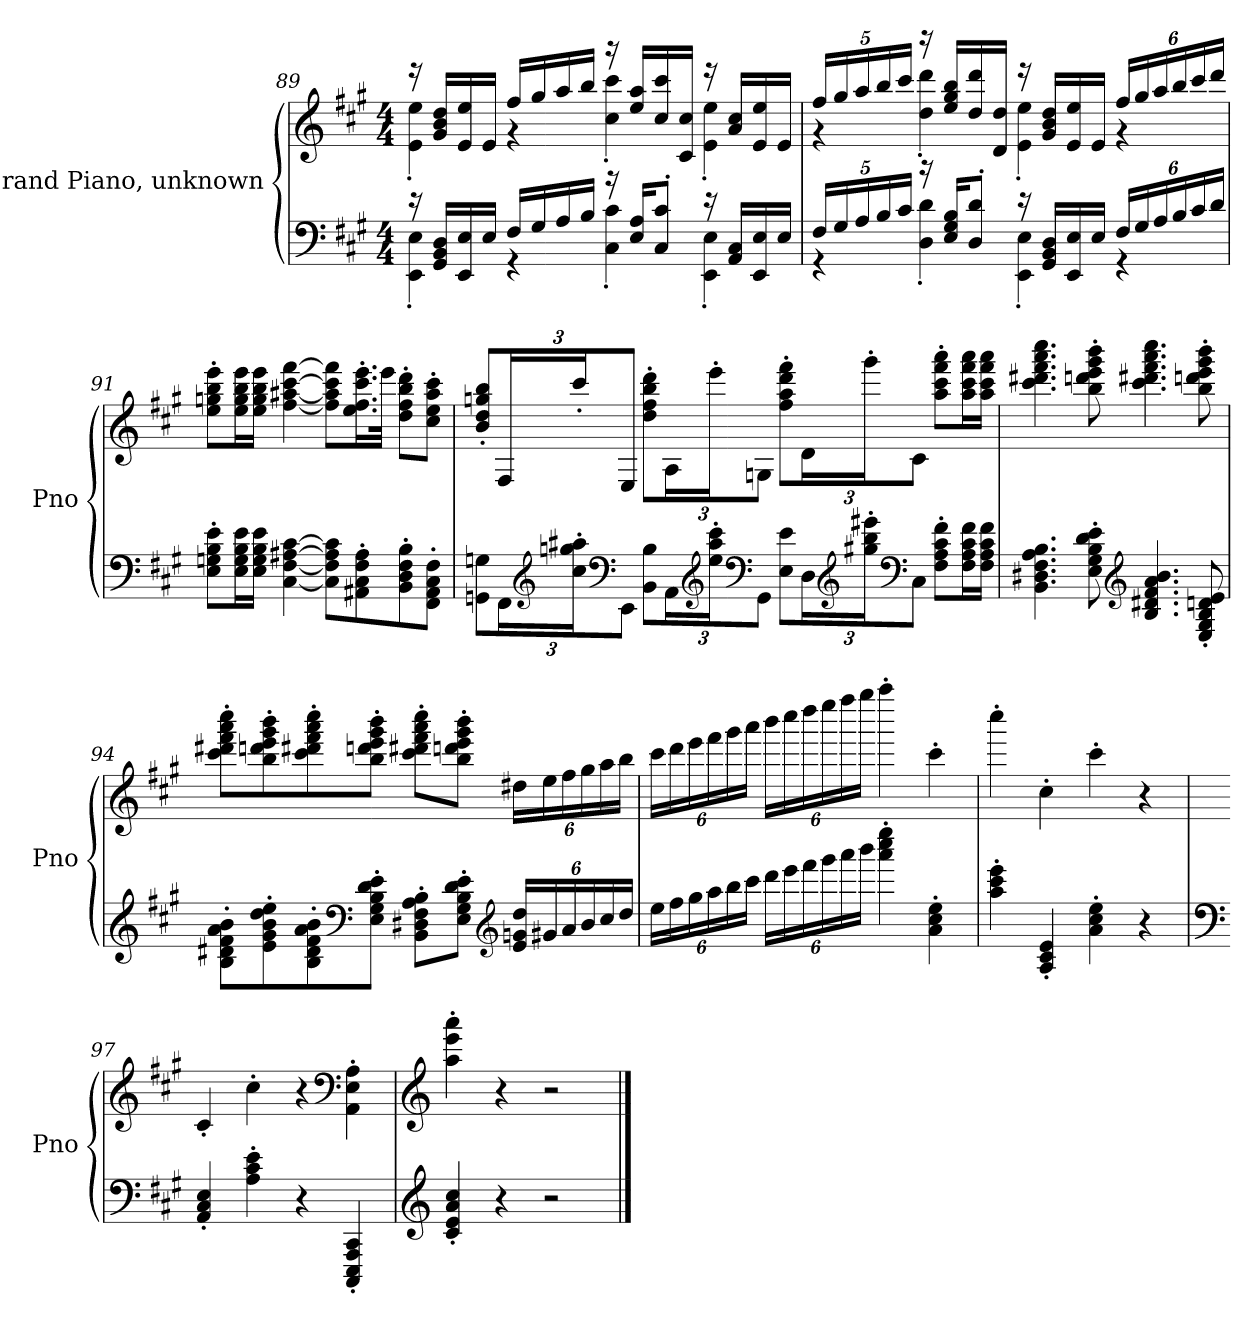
**kern	**kern
*part1	*part1
*staff2	*staff1
*I"Grand Piano, unknown	*
*I'Pno	*
*clefF4	*clefG2
*k[f#c#g#]	*k[f#c#g#]
*M4/4	*M4/4
=89	=89
*^	*^
16r	4EE\' 4E\'	16r	4e\' 4ee\'
16GG#/ 16BB/ 16D/LL	.	16g#/ 16b/ 16dd/LL	.
16EE/ 16E/	.	16e/ 16ee/	.
16E/JJ	.	16e/JJ	.
16F#/LL	4r	16ff#/LL	4r
16G#/	.	16gg#/	.
16A/	.	16aa/	.
16B/JJ	.	16bb/JJ	.
16r	4C#\' 4c#\'	16r	4cc#\' 4ccc#\'
16E/ 16A/KL	.	16ee/ 16aa/LL	.
8C#/' 8c#/'J	.	16cc#/ 16ccc#/	.
.	.	16c#/ 16cc#/JJ	.
16r	4EE\' 4E\'	16r	4e\' 4ee\'
16AA/ 16C#/LL	.	16a/ 16cc#/LL	.
16EE/ 16E/	.	16e/ 16ee/	.
16E/JJ	.	16e/JJ	.
!!LO:PB:g=z	!!
=90	=90	=90	=90
*Xbrackettup	*	*Xbrackettup	*
20F#/LL	4r	20ff#/LL	4r
20G#/	.	20gg#/	.
20A/	.	20aa/	.
20B/	.	20bb/	.
20c#/JJ	.	20ccc#/JJ	.
16r	4D\' 4d\'	16r	4dd\' 4ddd\'
16E/ 16G#/ 16B/KL	.	16ee/ 16gg#/ 16bb/LL	.
8D/' 8d/'J	.	16dd/ 16ddd/	.
.	.	16d/ 16dd/JJ	.
16r	4EE\' 4E\'	16r	4e\' 4ee\'
16GG#/ 16BB/ 16D/LL	.	16g#/ 16b/ 16dd/LL	.
16EE/ 16E/	.	16e/ 16ee/	.
16E/JJ	.	16e/JJ	.
24F#/LL	4r	24ff#/LL	4r
24G#/	.	24gg#/	.
24A/	.	24aa/	.
24B/	.	24bb/	.
24c#/	.	24ccc#/	.
24d/JJ	.	24ddd/JJ	.
*v	*v	*	*
*	*v	*v
=91	=91
8E\' 8Gn\' 8B\' 8e\'L	8ee\' 8ggn\' 8bb\' 8eee\'L
16E\ 16G\ 16B\ 16e\L	16ee\ 16gg\ 16bb\ 16eee\L
16E\ 16G\ 16B\ 16e\JJ	16ee\ 16gg\ 16bb\ 16eee\JJ
[4C#\ [4F#\ [4A#X\ [4c#\	[4ff#\ [4aa#X\ [4ccc#\ [4fff#\
8C#\] 8F#\] 8A#\] 8c#\]L	8ff#\] 8aa#\] 8ccc#\] 8fff#\]L
8AA#X\' 8C#\' 8F#\' 8A#\'	16.ee\' 16.ff#\' 16.ccc#\' 16.eee\'L
.	32eee\JJk
8BB\' 8D\' 8F#\' 8B\'	8dd\' 8ff#\' 8bb\' 8ddd\'L
8FF#\' 8AA#\' 8C#\' 8F#\'J	8cc#\' 8ee\' 8aa#\' 8ccc#\'J
!!LO:LB:g=z
=92	=92
12GGn\ 12Gn\L	12b/' 12dd/' 12ggn/' 12bb/'L
24FF#\L	24F#/L
*clefG2	*
24cc#\' 24ggn\' 24aa#X\'J	24ccc#'/J
*clefF4	*
12EE\J	12E/J
12BB\ 12B\L	12dd\' 12ff#\' 12bb\' 12ddd\'L
24AA\L	24A\L
*clefG2	*
24ee\' 24aa#\' 24ccc#\'J	24eee'\J
*clefF4	*
12GG\J	12Gn\J
12E\ 12e\L	12ff#\' 12aa\' 12ddd\' 12fff#\'L
24D\L	24d\L
*clefG2	*
24gg#X\' 24bb\' 24eee#X\'J	24ggg#'\J
*clefF4	*
12C#\J	12c#\J
8F#\' 8A\' 8c#\' 8f#\'L	8aa\' 8ccc#\' 8fff#\' 8aaa\'L
16F#\ 16A\ 16c#\ 16f#\L	16aa\ 16ccc#\ 16fff#\ 16aaa\L
16F#\ 16A\ 16c#\ 16f#\JJ	16aa\ 16ccc#\ 16fff#\ 16aaa\JJ
=93	=93
4.BB\ 4.D#X\ 4.F#\ 4.A\ 4.B\	4.ccc#\ 4.ddd#X\ 4.fff#\ 4.aaa\ 4.cccc#\
8E\' 8G#\' 8B\' 8d\' 8e\'	8bb\' 8dddn\' 8eee\' 8ggg#\' 8bbb\'
*clefG2	*
4.B/ 4.d#X/ 4.f#/ 4.a/ 4.b/	4.ccc#\ 4.ddd#X\ 4.fff#\ 4.aaa\ 4.cccc#\
8E/' 8G#/' 8B/' 8dn/' 8e/'	8bb\' 8dddn\' 8eee\' 8ggg#\' 8bbb\'
!!LO:LB:g=z
=94	=94
8B\' 8d#X\' 8f#\' 8a\' 8b\'L	8ccc#\' 8ddd#X\' 8fff#\' 8aaa\' 8cccc#\'L
8e\' 8g#\' 8b\' 8dd\' 8ee\'	8bb\' 8dddn\' 8eee\' 8ggg#\' 8bbb\'
8B\' 8d#\' 8f#\' 8a\' 8b\'	8ccc#\' 8ddd#X\' 8fff#\' 8aaa\' 8cccc#\'
*clefF4	*
8E\' 8G#\' 8B\' 8d#\' 8e\'J	8bb\' 8dddn\' 8eee\' 8ggg#\' 8bbb\'J
8BB\' 8D#X\' 8F#\' 8A\' 8B\'L	8ccc#\' 8ddd#X\' 8fff#\' 8aaa\' 8cccc#\'L
8E\' 8G#\' 8B\' 8d#\' 8e\'J	8bb\' 8dddn\' 8eee\' 8ggg#\' 8bbb\'J
*clefG2	*
24e/ 24gn/ 24dd/LL	24dd#X\LL
24g#X/	24ee\
24a/	24ff#\
24b/	24gg#\
24cc#/	24aa\
24dd/JJ	24bb\JJ
=95	=95
24ee\LL	24ccc#\LL
24ff#\	24ddd\
24gg#\	24eee\
24aa\	24fff#\
24bb\	24ggg#\
24ccc#\JJ	24aaa\JJ
24ddd\LL	24bbb\LL
24eee\	24cccc#\
24fff#\	24dddd\
24ggg#\	24eeee\
24aaa\	24ffff#\
24bbb\JJ	24gggg#\JJ
4aaa\' 4cccc#\' 4eeee\'	4aaaa'\
4a\' 4cc#\' 4ee\'	4ccc#'\
!!LO:LB:g=z
=96	=96
4aa\' 4ccc#\' 4eee\'	4cccc#'\
4A/' 4c#/' 4e/'	4cc#'\
4a\' 4cc#\' 4ee\'	4ccc#'\
4r	4r
=97	=97
*clefF4	*
4AA/' 4C#/' 4E/'	4c#'/
4A\' 4c#\' 4e\'	4cc#'\
4r	4r
*	*clefF4
4CCC#/' 4EEE/' 4AAA/' 4CC#/'	4AA\' 4E\' 4A\'
=98	=98
*clefG2	*clefG2
4c#/' 4e/' 4a/' 4cc#/'	4aa\' 4eee\' 4aaa\'
4r	4r
2r	2r
==	==
*-	*-
